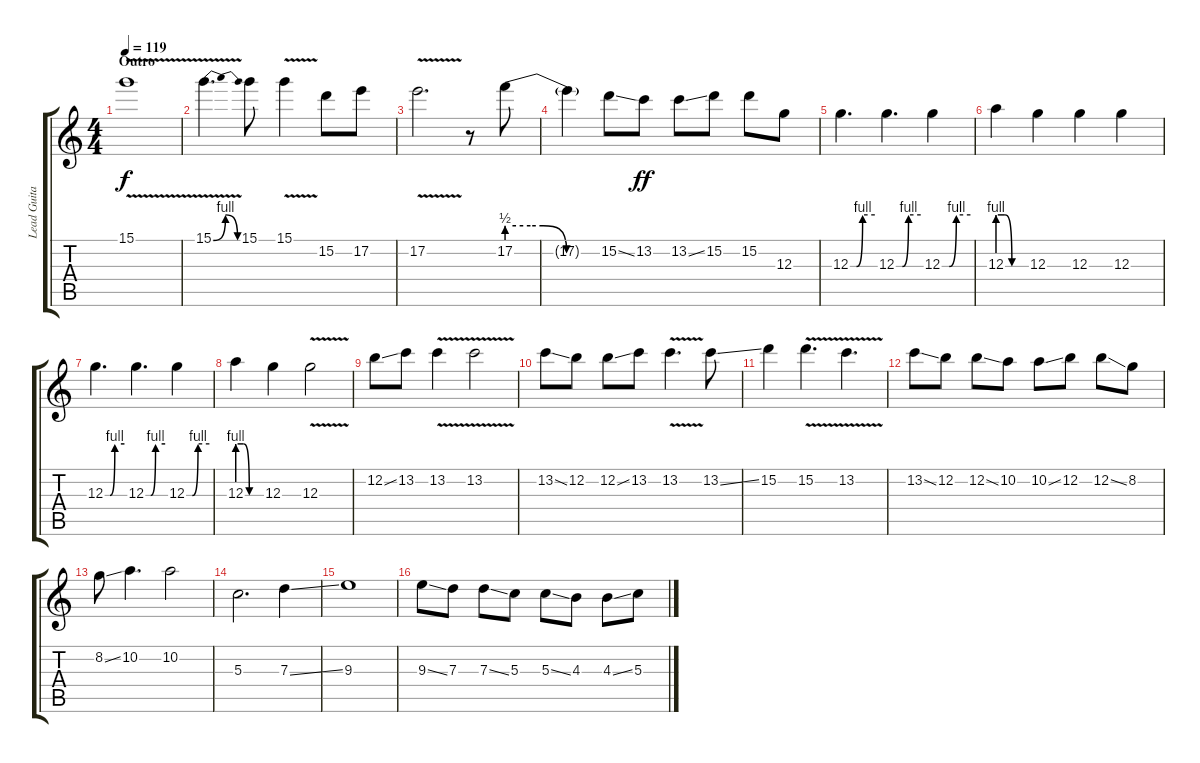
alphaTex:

\track ("Lead Guitar" "Lead Guita") {instrument overdrivenguitar}
\staff {score tabs}
\tuning (E4 B3 G3 D3 A2 E2) {hide}
\ts (4 4)
\section ("" "Outro")
\tempo 119
\clef g2
\ks c
15.1{v}.1{dy f} |
15.1{be (bendrelease 0 0 15 4 58 4 60 0) v}.4{d} 15.1.8 15.1{v}.4 15.2.8 17.2.8 |
17.2{v}.2{d} r.8 17.2{be (custom 0 2 15 2 23 2 38 0 60 0)}.8 |
17.2{t}.4 15.2{ss}.8 13.2.8{dy ff} 13.2{ss}.8 15.2.8 15.2.8 12.3.8 |
12.3{be (custom 0 0 15 0 30 4 60 4)}.4{d} 12.3{be (custom 0 0 15 0 30 4 60 4)}.4{d} 12.3{be (custom 0 0 15 0 30 4 60 4)}.4 |
12.3{be (custom 0 4 15 4 30 0 60 0)}.4 12.3.4 12.3.4 12.3.4 |
12.3{be (custom 0 0 15 0 30 4 60 4)}.4{d} 12.3{be (custom 0 0 15 0 30 4 60 4)}.4{d} 12.3{be (custom 0 0 15 0 30 4 60 4)}.4 |
12.3{be (custom 0 4 15 4 30 0 60 0)}.4 12.3.4 12.3{v}.2 |
12.2{ss}.8 13.2.8 13.2{v}.4 13.2{v}.2 |
13.2{ss}.8 12.2.8 12.2{ss}.8 13.2.8 13.2{v}.4{d} 13.2{ss}.8 |
15.2.4 15.2{v}.4{d} 13.2{v}.4{d} |
13.2{ss}.8 12.2.8 12.2{ss}.8 10.2.8 10.2{ss}.8 12.2.8 12.2{ss}.8 8.2.8 |
8.2{ss}.8 10.2.4{d} 10.2.2 |
5.3.2{d} 7.3{ss}.4 |
9.3.1 |
9.3{ss}.8 7.3.8 7.3{ss}.8 5.3.8 5.3{ss}.8 4.3.8 4.3{ss}.8 5.3.8
